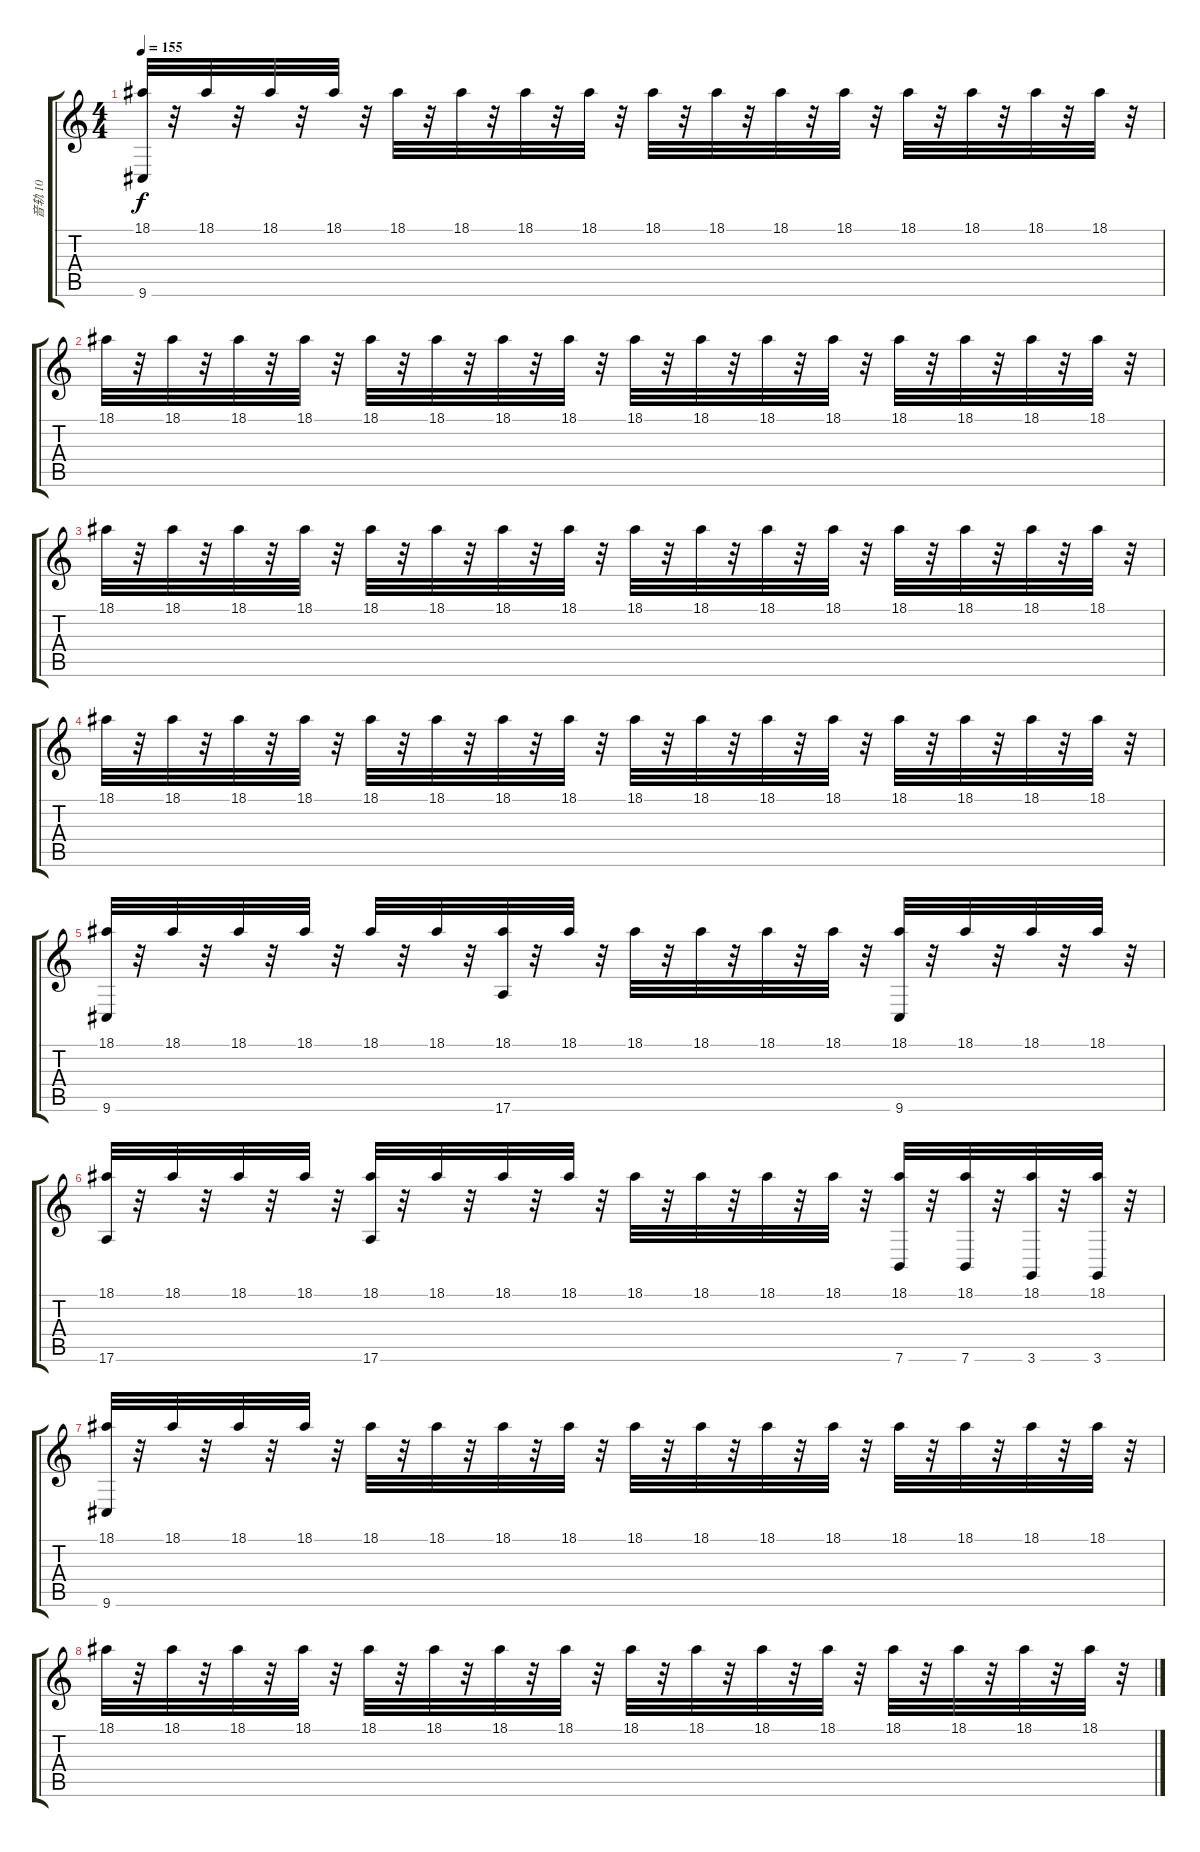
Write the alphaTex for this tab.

\track ("音轨 10" "音轨 10") {instrument acousticgrandpiano}
\staff {score tabs}
\tuning (E4 B3 G3 D3 A2 E2) {hide}
\ts (4 4)
\tempo 155
\clef g2
\ks c
(18.1 9.6).32{dy f} r.32 18.1.32 r.32 18.1.32 r.32 18.1.32 r.32 18.1.32 r.32 18.1.32 r.32 18.1.32 r.32 18.1.32 r.32 18.1.32 r.32 18.1.32 r.32 18.1.32 r.32 18.1.32 r.32 18.1.32 r.32 18.1.32 r.32 18.1.32 r.32 18.1.32 r.32 |
18.1.32 r.32 18.1.32 r.32 18.1.32 r.32 18.1.32 r.32 18.1.32 r.32 18.1.32 r.32 18.1.32 r.32 18.1.32 r.32 18.1.32 r.32 18.1.32 r.32 18.1.32 r.32 18.1.32 r.32 18.1.32 r.32 18.1.32 r.32 18.1.32 r.32 18.1.32 r.32 |
18.1.32 r.32 18.1.32 r.32 18.1.32 r.32 18.1.32 r.32 18.1.32 r.32 18.1.32 r.32 18.1.32 r.32 18.1.32 r.32 18.1.32 r.32 18.1.32 r.32 18.1.32 r.32 18.1.32 r.32 18.1.32 r.32 18.1.32 r.32 18.1.32 r.32 18.1.32 r.32 |
18.1.32 r.32 18.1.32 r.32 18.1.32 r.32 18.1.32 r.32 18.1.32 r.32 18.1.32 r.32 18.1.32 r.32 18.1.32 r.32 18.1.32 r.32 18.1.32 r.32 18.1.32 r.32 18.1.32 r.32 18.1.32 r.32 18.1.32 r.32 18.1.32 r.32 18.1.32 r.32 |
(18.1 9.6).32 r.32 18.1.32 r.32 18.1.32 r.32 18.1.32 r.32 18.1.32 r.32 18.1.32 r.32 (18.1 17.6).32 r.32 18.1.32 r.32 18.1.32 r.32 18.1.32 r.32 18.1.32 r.32 18.1.32 r.32 (18.1 9.6).32 r.32 18.1.32 r.32 18.1.32 r.32 18.1.32 r.32 |
(18.1 17.6).32 r.32 18.1.32 r.32 18.1.32 r.32 18.1.32 r.32 (18.1 17.6).32 r.32 18.1.32 r.32 18.1.32 r.32 18.1.32 r.32 18.1.32 r.32 18.1.32 r.32 18.1.32 r.32 18.1.32 r.32 (18.1 7.6).32 r.32 (18.1 7.6).32 r.32 (18.1 3.6).32 r.32 (18.1 3.6).32 r.32 |
(18.1 9.6).32 r.32 18.1.32 r.32 18.1.32 r.32 18.1.32 r.32 18.1.32 r.32 18.1.32 r.32 18.1.32 r.32 18.1.32 r.32 18.1.32 r.32 18.1.32 r.32 18.1.32 r.32 18.1.32 r.32 18.1.32 r.32 18.1.32 r.32 18.1.32 r.32 18.1.32 r.32 |
18.1.32 r.32 18.1.32 r.32 18.1.32 r.32 18.1.32 r.32 18.1.32 r.32 18.1.32 r.32 18.1.32 r.32 18.1.32 r.32 18.1.32 r.32 18.1.32 r.32 18.1.32 r.32 18.1.32 r.32 18.1.32 r.32 18.1.32 r.32 18.1.32 r.32 18.1.32 r.32
